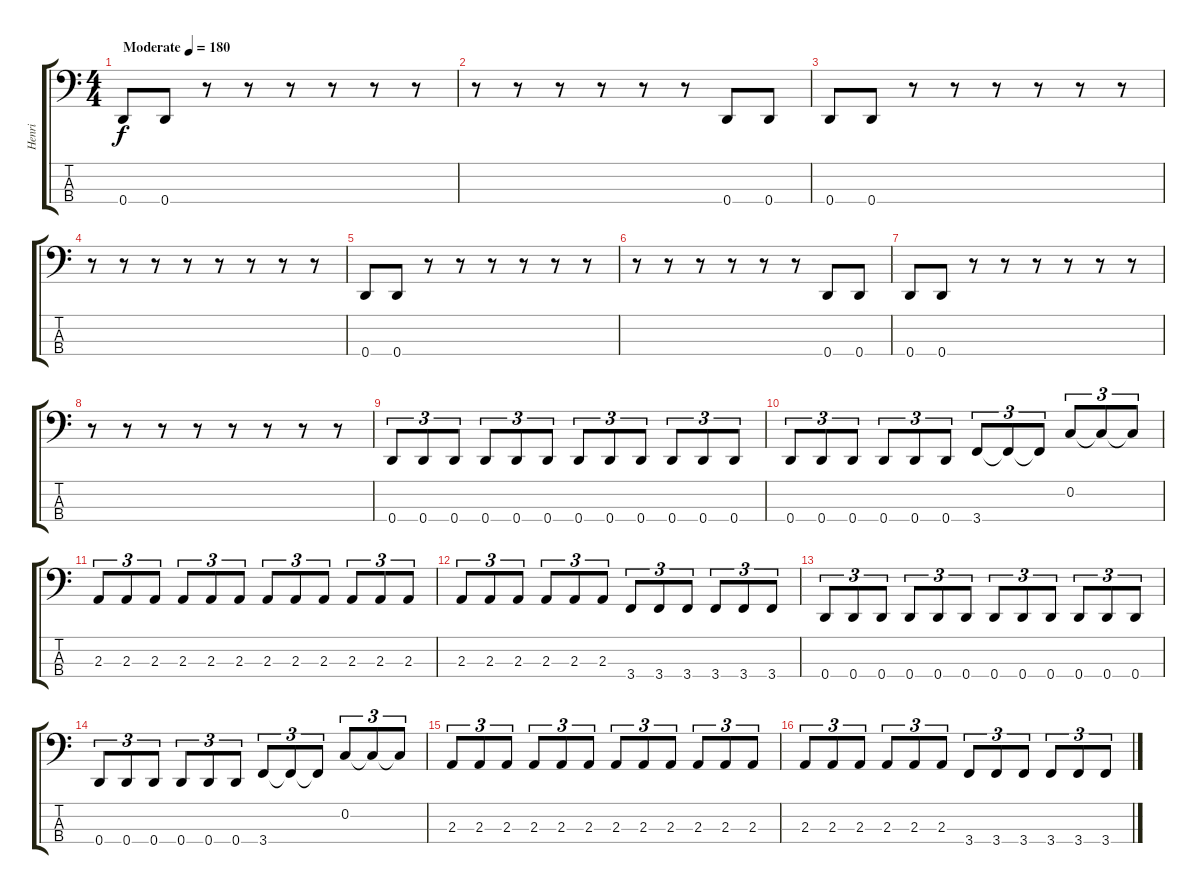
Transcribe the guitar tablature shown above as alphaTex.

\track ("Henri" "Henri") {instrument electricbasspick}
\staff {score tabs}
\tuning (F2 C2 G1 D1) {hide}
\ts (4 4)
\tempo (180 "Moderate")
\clef f4
\ks c
0.4.8{dy f instrument electricbasspick} 0.4.8 r.8 r.8 r.8 r.8 r.8 r.8 |
r.8 r.8 r.8 r.8 r.8 r.8 0.4.8 0.4.8 |
0.4.8 0.4.8 r.8 r.8 r.8 r.8 r.8 r.8 |
r.8 r.8 r.8 r.8 r.8 r.8 r.8 r.8 |
0.4.8 0.4.8 r.8 r.8 r.8 r.8 r.8 r.8 |
r.8 r.8 r.8 r.8 r.8 r.8 0.4.8 0.4.8 |
0.4.8 0.4.8 r.8 r.8 r.8 r.8 r.8 r.8 |
r.8 r.8 r.8 r.8 r.8 r.8 r.8 r.8 |
0.4.8{tu (3 2)} 0.4.8{tu (3 2)} 0.4.8{tu (3 2)} 0.4.8{tu (3 2)} 0.4.8{tu (3 2)} 0.4.8{tu (3 2)} 0.4.8{tu (3 2)} 0.4.8{tu (3 2)} 0.4.8{tu (3 2)} 0.4.8{tu (3 2)} 0.4.8{tu (3 2)} 0.4.8{tu (3 2)} |
0.4.8{tu (3 2)} 0.4.8{tu (3 2)} 0.4.8{tu (3 2)} 0.4.8{tu (3 2)} 0.4.8{tu (3 2)} 0.4.8{tu (3 2)} 3.4.8{tu (3 2)} 3.4{t}.8{tu (3 2)} 3.4{t}.8{tu (3 2)} 0.2.8{tu (3 2)} 0.2{t}.8{tu (3 2)} 0.2{t}.8{tu (3 2)} |
2.3.8{tu (3 2)} 2.3.8{tu (3 2)} 2.3.8{tu (3 2)} 2.3.8{tu (3 2)} 2.3.8{tu (3 2)} 2.3.8{tu (3 2)} 2.3.8{tu (3 2)} 2.3.8{tu (3 2)} 2.3.8{tu (3 2)} 2.3.8{tu (3 2)} 2.3.8{tu (3 2)} 2.3.8{tu (3 2)} |
2.3.8{tu (3 2)} 2.3.8{tu (3 2)} 2.3.8{tu (3 2)} 2.3.8{tu (3 2)} 2.3.8{tu (3 2)} 2.3.8{tu (3 2)} 3.4.8{tu (3 2)} 3.4.8{tu (3 2)} 3.4.8{tu (3 2)} 3.4.8{tu (3 2)} 3.4.8{tu (3 2)} 3.4.8{tu (3 2)} |
0.4.8{tu (3 2)} 0.4.8{tu (3 2)} 0.4.8{tu (3 2)} 0.4.8{tu (3 2)} 0.4.8{tu (3 2)} 0.4.8{tu (3 2)} 0.4.8{tu (3 2)} 0.4.8{tu (3 2)} 0.4.8{tu (3 2)} 0.4.8{tu (3 2)} 0.4.8{tu (3 2)} 0.4.8{tu (3 2)} |
0.4.8{tu (3 2)} 0.4.8{tu (3 2)} 0.4.8{tu (3 2)} 0.4.8{tu (3 2)} 0.4.8{tu (3 2)} 0.4.8{tu (3 2)} 3.4.8{tu (3 2)} 3.4{t}.8{tu (3 2)} 3.4{t}.8{tu (3 2)} 0.2.8{tu (3 2)} 0.2{t}.8{tu (3 2)} 0.2{t}.8{tu (3 2)} |
2.3.8{tu (3 2)} 2.3.8{tu (3 2)} 2.3.8{tu (3 2)} 2.3.8{tu (3 2)} 2.3.8{tu (3 2)} 2.3.8{tu (3 2)} 2.3.8{tu (3 2)} 2.3.8{tu (3 2)} 2.3.8{tu (3 2)} 2.3.8{tu (3 2)} 2.3.8{tu (3 2)} 2.3.8{tu (3 2)} |
2.3.8{tu (3 2)} 2.3.8{tu (3 2)} 2.3.8{tu (3 2)} 2.3.8{tu (3 2)} 2.3.8{tu (3 2)} 2.3.8{tu (3 2)} 3.4.8{tu (3 2)} 3.4.8{tu (3 2)} 3.4.8{tu (3 2)} 3.4.8{tu (3 2)} 3.4.8{tu (3 2)} 3.4.8{tu (3 2)}
